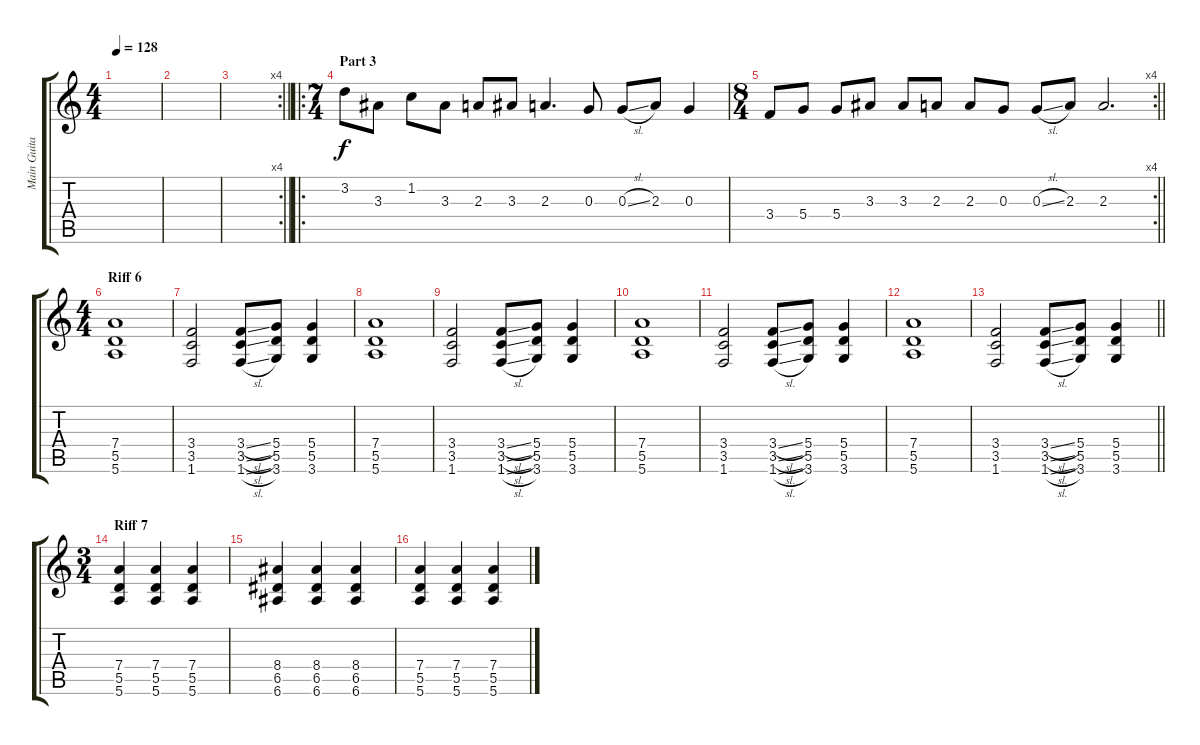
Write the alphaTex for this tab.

\track ("Main Guitar" "Main Guita") {instrument electricguitarjazz}
\staff {score tabs}
\tuning (E4 B3 G3 D3 A2 E2) {hide}
\ts (4 4)
\tempo 128
\clef g2
\ks c
|
|
\rc 4
\barLineRight lightlight
|
\ro
\ts (7 4)
\section ("" "Part 3")
3.2.8{instrument electricguitarjazz} 3.3.8 1.2.8 3.3.8 2.3.8 3.3.8 2.3.4{d} 0.3.8 0.3{sl}.8 2.3.8 0.3.4 |
\rc 4
\ts (8 4)
\barLineRight lightlight
3.4.8 5.4.8 5.4.8 3.3.8 3.3.8 2.3.8 2.3.8 0.3.8 0.3{sl}.8 2.3.8 2.3.2{d} |
\ts (4 4)
\section ("" "Riff 6")
(7.4 5.5 5.6).1{instrument distortionguitar} |
(3.4 3.5 1.6).2 (3.4{sl} 3.5{sl} 1.6{sl}).8 (5.4 5.5 3.6).8 (5.4 5.5 3.6).4 |
(7.4 5.5 5.6).1 |
(3.4 3.5 1.6).2 (3.4{sl} 3.5{sl} 1.6{sl}).8 (5.4 5.5 3.6).8 (5.4 5.5 3.6).4 |
(7.4 5.5 5.6).1 |
(3.4 3.5 1.6).2 (3.4{sl} 3.5{sl} 1.6{sl}).8 (5.4 5.5 3.6).8 (5.4 5.5 3.6).4 |
(7.4 5.5 5.6).1 |
\barLineRight lightlight
(3.4 3.5 1.6).2 (3.4{sl} 3.5{sl} 1.6{sl}).8 (5.4 5.5 3.6).8 (5.4 5.5 3.6).4 |
\ts (3 4)
\section ("" "Riff 7")
(7.4 5.5 5.6).4 (7.4 5.5 5.6).4 (7.4 5.5 5.6).4 |
(8.4 6.5 6.6).4 (8.4 6.5 6.6).4 (8.4 6.5 6.6).4 |
(7.4 5.5 5.6).4 (7.4 5.5 5.6).4 (7.4 5.5 5.6).4
